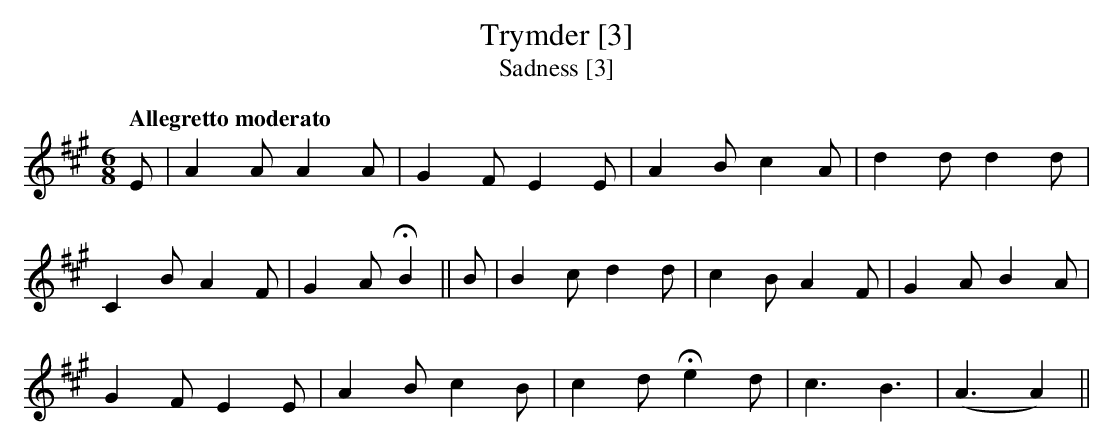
X:1
T:Trymder [3]
T:Sadness [3]
M:6/8
L:1/8
Q:"Allegretto moderato"
K:A
E|A2A A2A|G2F E2E|A2B c2A|d2d d2d|
C2B A2F|G2A !fermata!B2||B|B2c d2d|c2B A2F|G2A B2A|
G2F E2E|A2B c2B|c2d !fermata!e2d|c3B3|(A3 A2)||
